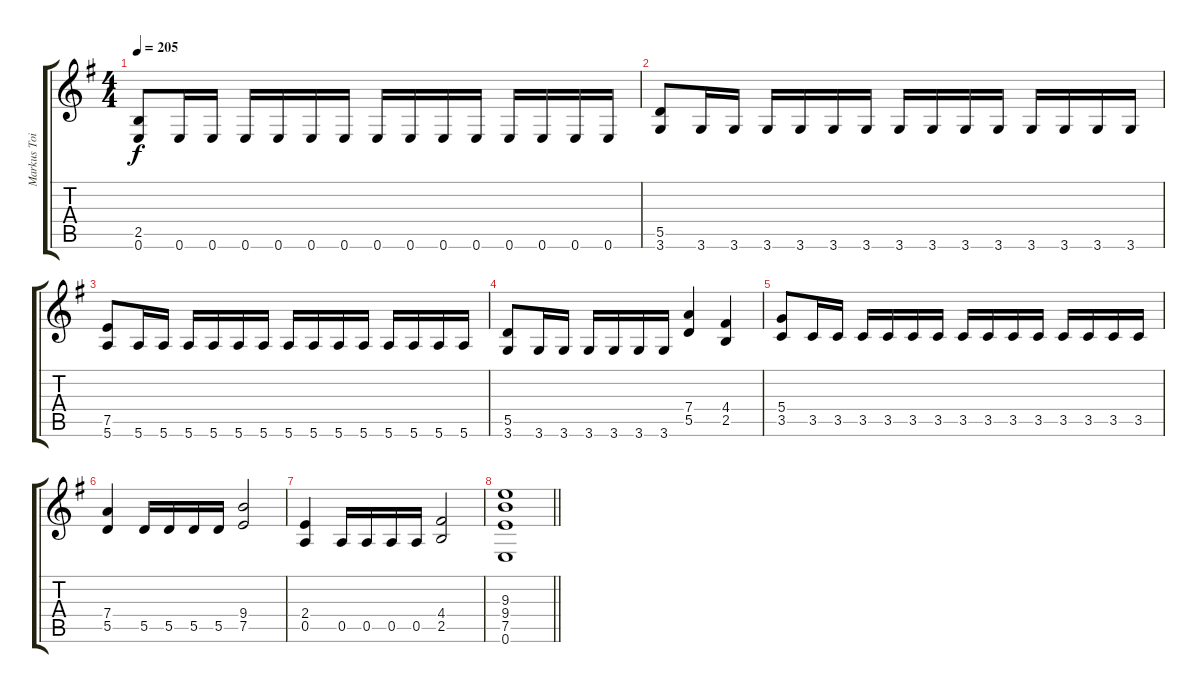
\track ("Markus Toivonen" "Markus Toi") {instrument distortionguitar}
\staff {score tabs}
\tuning (E4 B3 G3 D3 A2 E2) {hide}
\ts (4 4)
\tempo 205
\clef g2
\ks eminor
(2.5 0.6).8{dy f} 0.6.16 0.6.16 0.6.16 0.6.16 0.6.16 0.6.16 0.6.16 0.6.16 0.6.16 0.6.16 0.6.16 0.6.16 0.6.16 0.6.16 |
(5.5 3.6).8 3.6.16 3.6.16 3.6.16 3.6.16 3.6.16 3.6.16 3.6.16 3.6.16 3.6.16 3.6.16 3.6.16 3.6.16 3.6.16 3.6.16 |
(7.5 5.6).8 5.6.16 5.6.16 5.6.16 5.6.16 5.6.16 5.6.16 5.6.16 5.6.16 5.6.16 5.6.16 5.6.16 5.6.16 5.6.16 5.6.16 |
(5.5 3.6).8 3.6.16 3.6.16 3.6.16 3.6.16 3.6.16 3.6.16 (7.4 5.5).4 (4.4 2.5).4 |
(5.4 3.5).8 3.5.16 3.5.16 3.5.16 3.5.16 3.5.16 3.5.16 3.5.16 3.5.16 3.5.16 3.5.16 3.5.16 3.5.16 3.5.16 3.5.16 |
(7.4 5.5).4 5.5.16 5.5.16 5.5.16 5.5.16 (9.4 7.5).2 |
(2.4 0.5).4 0.5.16 0.5.16 0.5.16 0.5.16 (4.4 2.5).2 |
\barLineRight lightlight
(9.3 9.4 7.5 0.6).1
